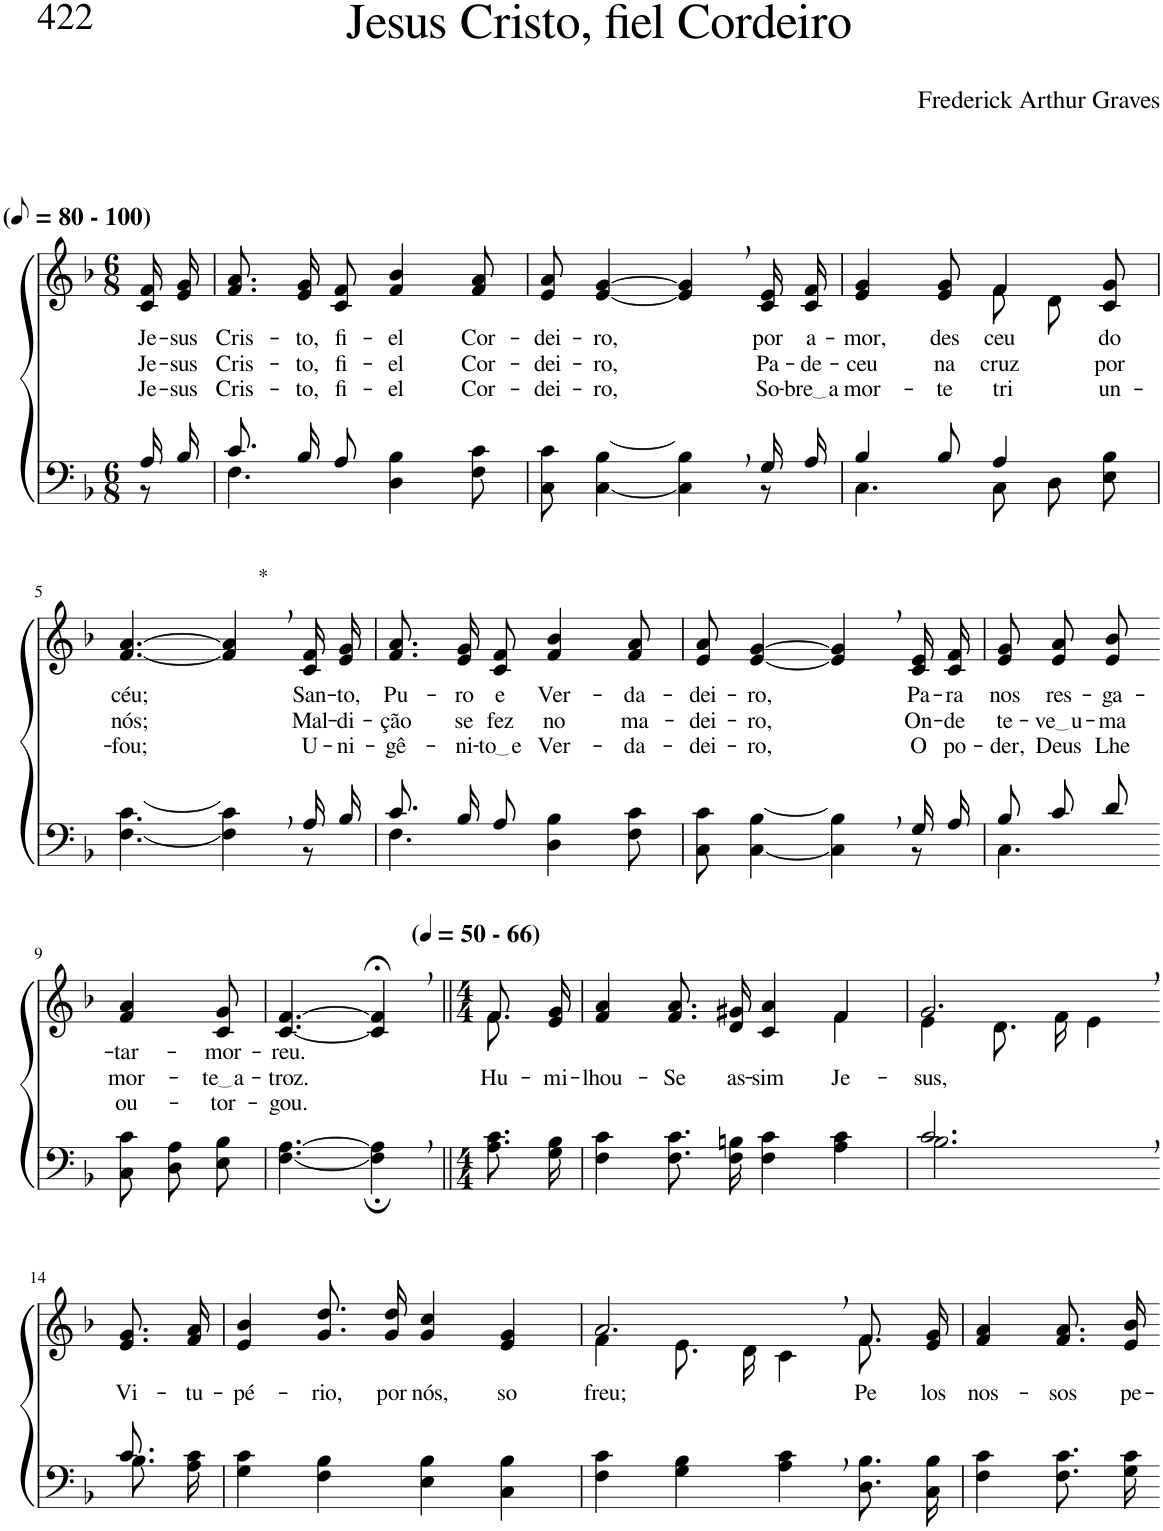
**kern	**kern	**text	**text	**text
*part2	*part1	*part1	*part1	*part1
*staff2	*staff1	*staff1	*staff1	*staff1
*I"Parte III e IV	*I"Parte I e II	*	*	*
*clefF4	*clefG2	*	*	*
*Trd1c2	*Trd1c2	*	*	*
*k[b-]	*k[b-]	*	*	*
*M6/8	*M6/8	*	*	*
*MM40	*MM40	*	*	*
=1	=1	=1	=1	=1
*^	*	*	*	*
!	!	!LO:TX:a:B:t=(	!	!	!
!	!	!LO:TX:a:B:t=- 100)	!	!	!
!	!	!	!LO:LY:b	!LO:LY:b	!LO:LY:b
16A/LL	8r	16c/ 16f/LL	Je-	Je-	Je-
!	!	!	!LO:LY:b	!LO:LY:b	!LO:LY:b
16B-/JJ	.	16e/ 16g/JJ	-sus	-sus	-sus
=2	=2	=2	=2	=2	=2
!	!	!	!LO:LY:b	!LO:LY:b	!LO:LY:b
8.c/L	4.F\	8.f/ 8.a/L	Cris-	Cris-	Cris-
!	!	!	!LO:LY:b	!LO:LY:b	!LO:LY:b
16B-/K	.	16e/ 16g/K	-to,	-to,	-to,
!	!	!	!LO:LY:b	!LO:LY:b	!LO:LY:b
8A/J	.	8c/ 8f/J	fi-	fi-	fi-
!	!	!	!LO:LY:b	!LO:LY:b	!LO:LY:b
4.ryy	4D\ 4B-\	4f/ 4b-/	-el	-el	-el
!	!	!	!LO:LY:b	!LO:LY:b	!LO:LY:b
.	8F\ 8c\	8f/ 8a/	Cor-	Cor-	Cor-
=3	=3	=3	=3	=3	=3
!	!	!	!LO:LY:b	!LO:LY:b	!LO:LY:b
4.ryy	8C\ 8c\	8e/ 8a/	-dei-	-dei-	-dei-
!	!	!	!LO:LY:b	!LO:LY:b	!LO:LY:b
.	[4C\ [4B-\	[4e/ [4g/	-ro,	-ro,	-ro,
4ryy	4C\] 4B-\]	4e/], 4g/],	.	.	.
!	!	!	!LO:LY:b	!LO:LY:b	!LO:LY:b
16G/LL	8r	16c/ 16e/LL	por	Pa-	So-
!	!	!	!LO:LY:b	!LO:LY:b	!LO:LY:b
16A/JJ	.	16c/ 16f/JJ	a-	-de-	bre a
=4	=4	=4	=4	=4	=4
!	!	!	!LO:LY:b	!LO:LY:b	!LO:LY:b
*	*	*^	*	*	*
4B-/	4.C\	4e/ 4g/	4.ryy	-mor,	-ceu	mor-
!	!	!	!	!LO:LY:b	!LO:LY:b	!LO:LY:b
8B-/	.	8e/ 8g/	.	des-	na	-te
!	!	!	!	!LO:LY:b	!LO:LY:b	!LO:LY:b
4A/	8C\L	4f/	8f\L	-ceu	cruz	tri-
.	8D\	.	8d\J	.	.	.
!	!	!	!	!LO:LY:b	!LO:LY:b	!LO:LY:b
8ryy	8E\ 8B-\J	8c/ 8g/	8ryy	do	por	-un-
!!LO:LB:g=z
=5	=5	=5	=5	=5	=5	=5
!	!	!	!	!LO:LY:b	!LO:LY:b	!LO:LY:b
*	*	*v	*v	*	*	*
4.ryy	[4.F\ [4.c\	[4.f/ [4.a/	céu;	nós;	-fou;
!	!	!LO:TX:a:t=*	!	!	!
4ryy	4F\] 4c\]	4f/], 4a/],	.	.	.
!	!	!	!LO:LY:b	!LO:LY:b	!LO:LY:b
16A/LL	8r	16c/ 16f/LL	San-	Mal-	U-
!	!	!	!LO:LY:b	!LO:LY:b	!LO:LY:b
16B-/JJ	.	16e/ 16g/JJ	-to,	-di-	-ni-
=6	=6	=6	=6	=6	=6
!	!	!	!LO:LY:b	!LO:LY:b	!LO:LY:b
8.c/L	4.F\	8.f/ 8.a/L	Pu-	-ção	-gê-
!	!	!	!LO:LY:b	!LO:LY:b	!LO:LY:b
16B-/K	.	16e/ 16g/K	-ro	se	-ni-
!	!	!	!LO:LY:b	!LO:LY:b	!LO:LY:b
8A/J	.	8c/ 8f/J	e	fez	to e
!	!	!	!LO:LY:b	!LO:LY:b	!LO:LY:b
4.ryy	4D\ 4B-\	4f/ 4b-/	Ver-	no	Ver-
!	!	!	!LO:LY:b	!LO:LY:b	!LO:LY:b
.	8F\ 8c\	8f/ 8a/	-da-	ma-	-da-
=7	=7	=7	=7	=7	=7
!	!	!	!LO:LY:b	!LO:LY:b	!LO:LY:b
4.ryy	8C\ 8c\	8e/ 8a/	-dei-	-dei-	-dei-
!	!	!	!LO:LY:b	!LO:LY:b	!LO:LY:b
.	[4C\ [4B-\	[4e/ [4g/	-ro,	-ro,	-ro,
4ryy	4C\] 4B-\]	4e/], 4g/],	.	.	.
!	!	!	!LO:LY:b	!LO:LY:b	!LO:LY:b
16G/LL	8r	16c/ 16e/LL	Pa-	On-	O
!	!	!	!LO:LY:b	!LO:LY:b	!LO:LY:b
16A/JJ	.	16c/ 16f/JJ	-ra	-de	po-
=8	=8	=8	=8	=8	=8
!	!	!	!LO:LY:b	!LO:LY:b	!LO:LY:b
8B-/L	4.C\	8e/ 8g/L	nos	te-	-der,
!	!	!	!LO:LY:b	!LO:LY:b	!LO:LY:b
8c/	.	8e/ 8a/	res-	ve u	Deus
!	!	!	!LO:LY:b	!LO:LY:b	!LO:LY:b
8d/J	.	8e/ 8b-/J	-ga-	-ma	Lhe
*v	*v	*	*	*	*
!!LO:LB:g=z
=9-	=9-	=9-	=9-	=9-
!	!	!LO:LY:b	!LO:LY:b	!LO:LY:b
8C\ 8c\L	4f/ 4a/	-tar-	mor-	ou-
8D\ 8A\	.	.	.	.
!	!	!LO:LY:b	!LO:LY:b	!LO:LY:b
8E\ 8B-\J	8c/ 8g/	-mor-	te a	-tor-
=10	=10	=10	=10	=10
!	!	!LO:LY:b	!LO:LY:b	!LO:LY:b
[4.F\ [4.A\	[4.c/ [4.f/	-reu.	-troz.	-gou.
4F\];, 4A\];,	4c/];<, 4f/];<,	.	.	.
=11||	=11||	=11||	=11||	=11||
*M4/4	*M4/4	*	*	*
*	*MM50	*	*	*
!	!LO:TX:a:B:t=(	!	!	!
!	!LO:TX:a:B:t=- 66)	!	!	!
!	!	!	!LO:LY:b	!
*	*^	*	*	*
8.A\ 8.c\L	8.f/L	8.f\	.	Hu-	.
!	!	!	!	!LO:LY:b	!
16G\ 16B-\Jk	16e/ 16g/Jk	16ryy	.	-mi-	.
=12	=12	=12	=12	=12	=12
!	!	!	!	!LO:LY:b	!
4F\ 4c\	4f/ 4a/	2.ryy	.	-lhou-	.
!	!	!	!	!LO:LY:b	!
8.F\ 8.c\L	8.f/ 8.a/L	.	.	-Se	.
!	!	!	!	!LO:LY:b	!
16F\ 16Bn\Jk	16d/ 16g#X/Jk	.	.	as-	.
!	!	!	!	!LO:LY:b	!
4F\ 4c\	4c/ 4a/	.	.	-sim	.
!	!	!	!	!LO:LY:b	!
4A\ 4c\	4f/	4f\	.	Je-	.
=13	=13	=13	=13	=13	=13
*^	*	*	*	*	*
!	!	!	!	!	!LO:LY:b	!
2.c,/	2.B-\	2.g,/	4e\	.	-sus,	.
.	.	.	8.d\L	.	.	.
.	.	.	16f\Jk	.	.	.
.	.	.	4e\	.	.	.
!!LO:LB:g=z
=14-	=14-	=14-	=14-	=14-	=14-	=14-
!	!	!	!	!LO:LY:b	!	!
*	*	*v	*v	*	*	*
8.c/	8.B-\L	8.e/ 8.g/L	Vi-	.	.
!	!	!	!LO:LY:b	!	!
16ryy	16A\ 16c\Jk	16f/ 16a/Jk	-tu-	.	.
=15	=15	=15	=15	=15	=15
!	!	!	!LO:LY:b	!	!
*v	*v	*	*	*	*
4G\ 4c\	4e/ 4b-/	-pé-	.	.
!	!	!LO:LY:b	!	!
4F\ 4B-\	8.g\ 8.dd\L	-rio,	.	.
!	!	!LO:LY:b	!	!
.	16g\ 16dd\Jk	por	.	.
!	!	!LO:LY:b	!	!
4E\ 4B-\	4g/ 4cc/	nós,	.	.
!	!	!LO:LY:b	!	!
4C\ 4B-\	4e/ 4g/	so-	.	.
=16	=16	=16	=16	=16
*	*^	*	*	*
!	!	!	!LO:LY:b	!	!
4F\ 4c\	2.a,/	4f\	-freu;	.	.
4G\ 4B-\	.	8.e\	.	.	.
.	.	16d\	.	.	.
4A\, 4c\,	.	4c\	.	.	.
!	!	!	!LO:LY:b	!	!
8.D\ 8.B-\L	8.f/L	8.f\	Pe-	.	.
!	!	!	!LO:LY:b	!	!
16C\ 16B-\Jk	16e/ 16g/Jk	16ryy	-los	.	.
=17	=17	=17	=17	=17	=17
!	!	!	!LO:LY:b	!	!
*	*v	*v	*	*	*
4F\ 4c\	4f/ 4a/	nos-	.	.
!	!	!LO:LY:b	!	!
8.F\ 8.c\L	8.f/ 8.a/L	-sos	.	.
!	!	!LO:LY:b	!	!
16G\ 16c\Jk	16e/ 16b-/Jk	pe-	.	.
=-	=-	=-	=-	=-
*-	*-	*-	*-	*-
